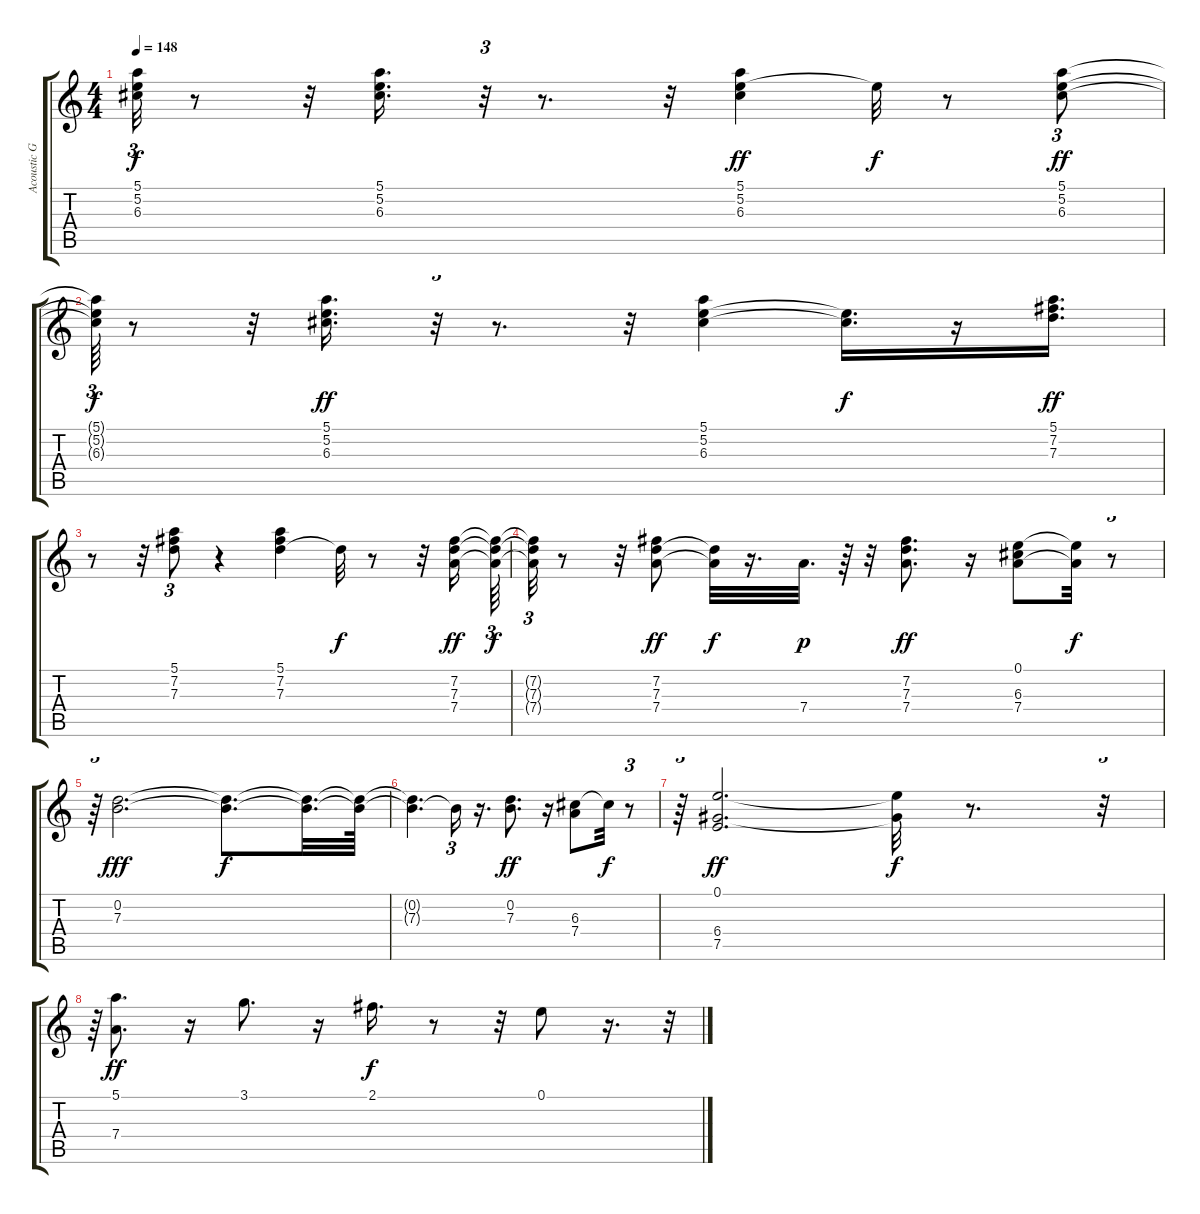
\track ("Acoustic Guitar" "Acoustic G") {instrument acousticguitarsteel}
\staff {score tabs}
\tuning (E4 B3 G3 D3 A2 E2) {hide}
\ts (4 4)
\tempo 148
\clef g2
\ks c
(5.1{t} 5.2{t} 6.3{t}).32{tu (3 2) dy f} r.8 r.32 (5.1 5.2 6.3).16{d} r.32{tu (3 2)} r.8{d} r.32 (5.1 5.2 6.3).4{dy ff} 5.2{t}.32{dy f} r.8 (5.1 5.2 6.3).8{tu (3 2) dy ff} |
(5.1{t} 5.2{t} 6.3{t}).64{tu (3 2) dy f} r.8 r.32 (5.1 5.2 6.3).16{d dy ff} r.32{tu (3 2)} r.8{d} r.32 (5.1 5.2 6.3).4 (5.2{t} 6.3{t}).16{d dy f} r.16 (5.1 7.2 7.3).16{d dy ff} |
r.8 r.32 (5.1 7.2 7.3).8{tu (3 2)} r.4 (5.1 7.2 7.3).4 7.3{t}.32{dy f} r.8 r.32 (7.2 7.3 7.4).16{dy ff} (7.2{t} 7.3{t} 7.4{t}).64{tu (3 2) dy f} |
(7.2{t} 7.3{t} 7.4{t}).32{tu (3 2)} r.8 r.32 (7.2 7.3 7.4).8{dy ff} (7.3{t} 7.4{t}).32{dy f} r.16{d} 7.4.32{d dy p} r.64 r.32 (7.2 7.3 7.4).8{d dy ff} r.16 (0.1 6.3 7.4).8 (0.1{t} 7.4{t}).32{dy f} r.8{tu (3 2)} |
r.64{tu (3 2)} (0.2 7.3).2{d dy fff} (0.2{t} 7.3{t}).8{d dy f} (0.2{t} 7.3{t}).32{d} (0.2{t} 7.3{t}).64 |
(0.2{t} 7.3{t}).4{d} 0.2{t}.16{tu (3 2)} r.16{d} (0.2 7.3).8{d dy ff} r.16 (6.3 7.4).8 6.3{t}.32{dy f} r.8{tu (3 2)} |
r.64{tu (3 2)} (0.1 6.4 7.5).2{d dy ff} (0.1{t} 6.4{t}).32{dy f} r.8{d} r.32{tu (3 2)} |
r.64{tu (3 2)} (5.1 7.4).8{d dy ff} r.16 3.1.8{d} r.16 2.1.16{d dy f} r.8 r.32 0.1.8 r.16{d} r.32{tu (3 2)}
